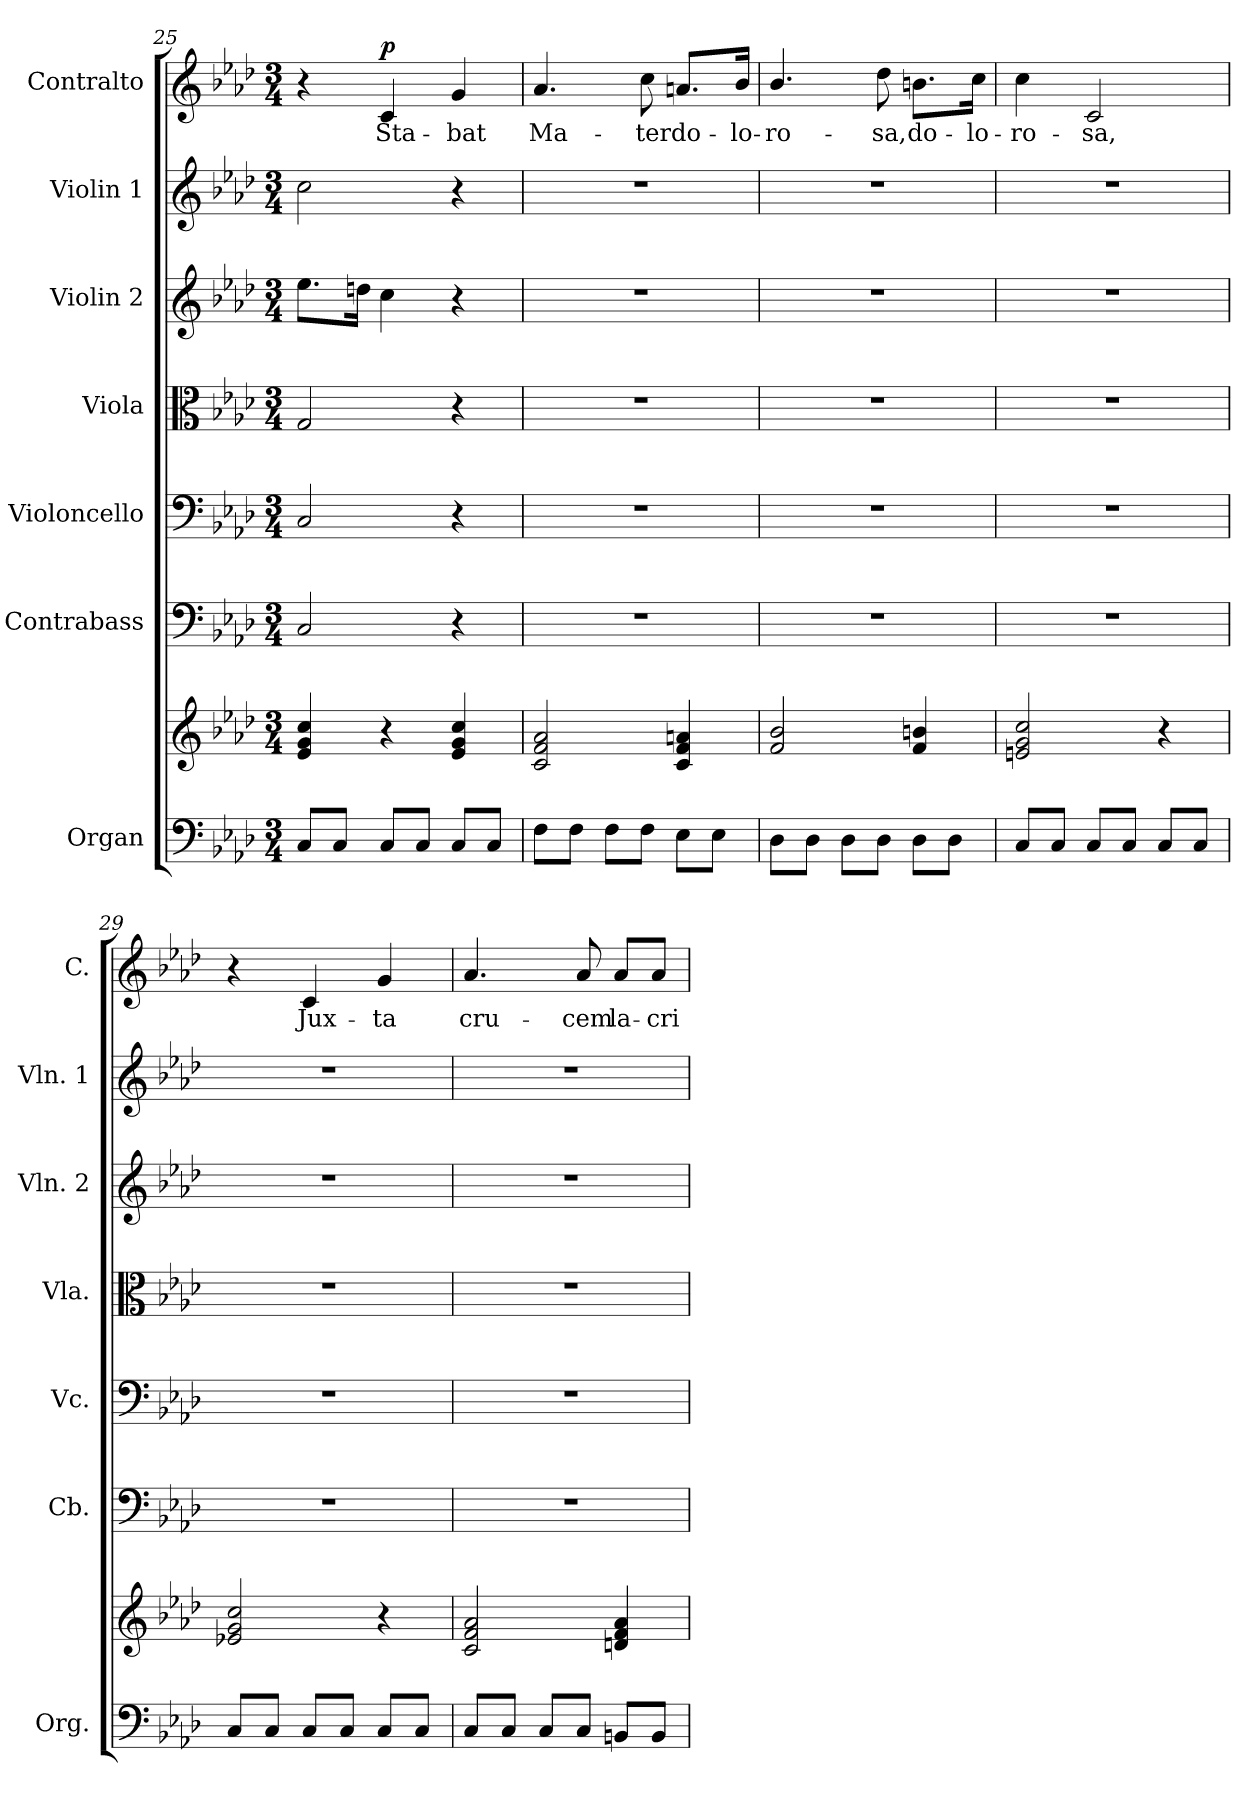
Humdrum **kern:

**kern	**kern	**kern	**kern	**kern	**kern	**kern	**kern	**text	**dynam
*part7	*part7	*part6	*part5	*part4	*part3	*part2	*part1	*part1	*part1
*staff8	*staff7	*staff6	*staff5	*staff4	*staff3	*staff2	*staff1	*staff1	*staff1
*I"Organ	*	*I"Contrabass	*I"Violoncello	*I"Viola	*I"Violin 2	*I"Violin 1	*I"Contralto	*	*
*I'Org.	*	*I'Cb.	*I'Vc.	*I'Vla.	*I'Vln. 2	*I'Vln. 1	*I'C.	*	*
*clefF4	*clefG2	*clefF4	*clefF4	*clefC3	*clefG2	*clefG2	*clefG2	*	*
*	*	*ITrd7c12	*	*	*	*	*	*	*
*k[b-e-a-d-]	*k[b-e-a-d-]	*k[b-e-a-d-]	*k[b-e-a-d-]	*k[b-e-a-d-]	*k[b-e-a-d-]	*k[b-e-a-d-]	*k[b-e-a-d-]	*	*
*f:	*f:	*f:	*f:	*f:	*f:	*f:	*f:	*	*
*M3/4	*M3/4	*M3/4	*M3/4	*M3/4	*M3/4	*M3/4	*M3/4	*	*
=25	=25	=25	=25	=25	=25	=25	=25	=25	=25
8C/L	4e-/ 4g/ 4cc/	2CC/	2C/	2G/	8.ee-\L	2cc\	4r	.	.
8C/J	.	.	.	.	.	.	.	.	.
.	.	.	.	.	16ddni\Jk	.	.	.	.
!	!	!	!	!	!	!	!	!LO:LY:b	!LO:DY:b
8C/L	4r	.	.	.	4cc\	.	4c/	Sta-	p
8C/J	.	.	.	.	.	.	.	.	.
!	!	!	!	!	!	!	!	!LO:LY:b	!
8C/L	4e-/ 4g/ 4cc/	4r	4r	4r	4r	4r	4g/	-bat	.
8C/J	.	.	.	.	.	.	.	.	.
=26	=26	=26	=26	=26	=26	=26	=26	=26	=26
!	!	!	!	!	!	!	!	!LO:LY:b	!
8F\L	2c/ 2f/ 2a-/	2.r	2.r	2.r	2.r	2.r	4.a-/	Ma-	.
8F\J	.	.	.	.	.	.	.	.	.
8F\L	.	.	.	.	.	.	.	.	.
!	!	!	!	!	!	!	!	!LO:LY:b	!
8F\J	.	.	.	.	.	.	8cc\	-ter	.
!	!	!	!	!	!	!	!	!LO:LY:b	!
8E-\L	4c/ 4f/ 4an/	.	.	.	.	.	8.an/L	do-	.
8E-\J	.	.	.	.	.	.	.	.	.
!	!	!	!	!	!	!	!	!LO:LY:b	!
.	.	.	.	.	.	.	16b-/Jk	-lo-	.
!!LO:PB:g=z
=27	=27	=27	=27	=27	=27	=27	=27	=27	=27
!	!	!	!	!	!	!	!	!LO:LY:b	!
8D-\L	2f/ 2b-/	2.r	2.r	2.r	2.r	2.r	4.b-/	-ro-	.
8D-\J	.	.	.	.	.	.	.	.	.
8D-\L	.	.	.	.	.	.	.	.	.
!	!	!	!	!	!	!	!	!LO:LY:b	!
8D-\J	.	.	.	.	.	.	8dd-\	-sa,	.
!	!	!	!	!	!	!	!	!LO:LY:b	!
8D-\L	4f/ 4bn/	.	.	.	.	.	8.bn\L	do-	.
8D-\J	.	.	.	.	.	.	.	.	.
!	!	!	!	!	!	!	!	!LO:LY:b	!
.	.	.	.	.	.	.	16cc\Jk	-lo-	.
=28	=28	=28	=28	=28	=28	=28	=28	=28	=28
!	!	!	!	!	!	!	!	!LO:LY:b	!
8C/L	2en/ 2g/ 2cc/	2.r	2.r	2.r	2.r	2.r	4cc\	-ro-	.
8C/J	.	.	.	.	.	.	.	.	.
!	!	!	!	!	!	!	!	!LO:LY:b	!
8C/L	.	.	.	.	.	.	2c/	-sa,	.
8C/J	.	.	.	.	.	.	.	.	.
8C/L	4r	.	.	.	.	.	.	.	.
8C/J	.	.	.	.	.	.	.	.	.
=29	=29	=29	=29	=29	=29	=29	=29	=29	=29
8C/L	2e-X/ 2g/ 2cc/	2.r	2.r	2.r	2.r	2.r	4r	.	.
8C/J	.	.	.	.	.	.	.	.	.
!	!	!	!	!	!	!	!	!LO:LY:b	!
8C/L	.	.	.	.	.	.	4c/	Jux-	.
8C/J	.	.	.	.	.	.	.	.	.
!	!	!	!	!	!	!	!	!LO:LY:b	!
8C/L	4r	.	.	.	.	.	4g/	-ta	.
8C/J	.	.	.	.	.	.	.	.	.
=30	=30	=30	=30	=30	=30	=30	=30	=30	=30
!	!	!	!	!	!	!	!	!LO:LY:b	!
8C/L	2c/ 2f/ 2a-/	2.r	2.r	2.r	2.r	2.r	4.a-/	cru-	.
8C/J	.	.	.	.	.	.	.	.	.
8C/L	.	.	.	.	.	.	.	.	.
!	!	!	!	!	!	!	!	!LO:LY:b	!
8C/J	.	.	.	.	.	.	8a-/	-cem	.
!	!	!	!	!	!	!	!	!LO:LY:b	!
8BBn/L	4dn/ 4f/ 4a-/	.	.	.	.	.	8a-/L	la-	.
!	!	!	!	!	!	!	!	!LO:LY:b	!
8BB/J	.	.	.	.	.	.	8a-/J	-cri-	.
=	=	=	=	=	=	=	=	=	=
*-	*-	*-	*-	*-	*-	*-	*-	*-	*-
